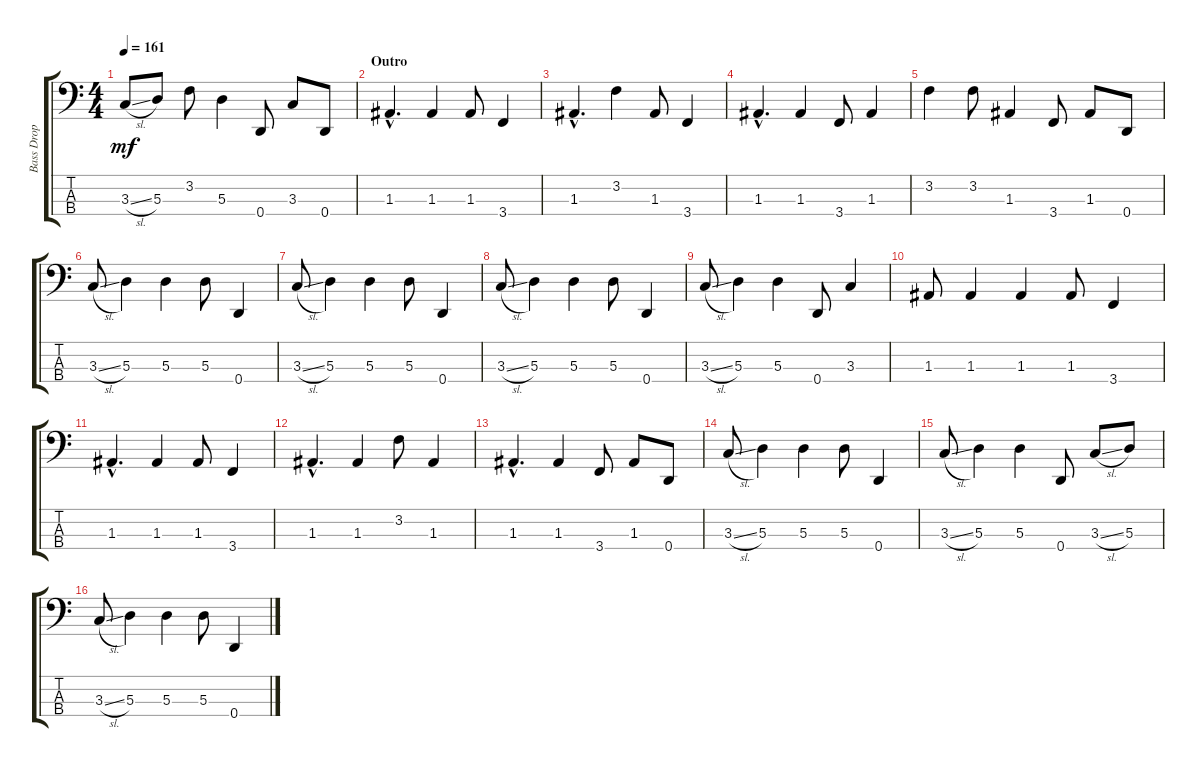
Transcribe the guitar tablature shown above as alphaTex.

\track ("Bass Drop D" "Bass Drop ") {instrument electricbassfinger}
\staff {score tabs}
\tuning (G2 D2 A1 D1) {hide}
\ts (4 4)
\tempo 161
\clef f4
\ks c
3.3{sl}.8{dy mf} 5.3.8 3.2.8 5.3.4 0.4.8 3.3.8 0.4.8 |
\section ("" "Outro")
1.3{hac}.4{d} 1.3.4 1.3.8 3.4.4 |
1.3{hac}.4{d} 3.2.4 1.3.8 3.4.4 |
1.3{hac}.4{d} 1.3.4 3.4.8 1.3.4 |
3.2.4 3.2.8 1.3.4 3.4.8 1.3.8 0.4.8 |
3.3{sl}.8 5.3.4 5.3.4 5.3.8 0.4.4 |
3.3{sl}.8 5.3.4 5.3.4 5.3.8 0.4.4 |
3.3{sl}.8 5.3.4 5.3.4 5.3.8 0.4.4 |
3.3{sl}.8 5.3.4 5.3.4 0.4.8 3.3.4 |
1.3.8 1.3.4 1.3.4 1.3.8 3.4.4 |
1.3{hac}.4{d} 1.3.4 1.3.8 3.4.4 |
1.3{hac}.4{d} 1.3.4 3.2.8 1.3.4 |
1.3{hac}.4{d} 1.3.4 3.4.8 1.3.8 0.4.8 |
3.3{sl}.8 5.3.4 5.3.4 5.3.8 0.4.4 |
3.3{sl}.8 5.3.4 5.3.4 0.4.8 3.3{sl}.8 5.3.8 |
3.3{sl}.8 5.3.4 5.3.4 5.3.8 0.4.4
